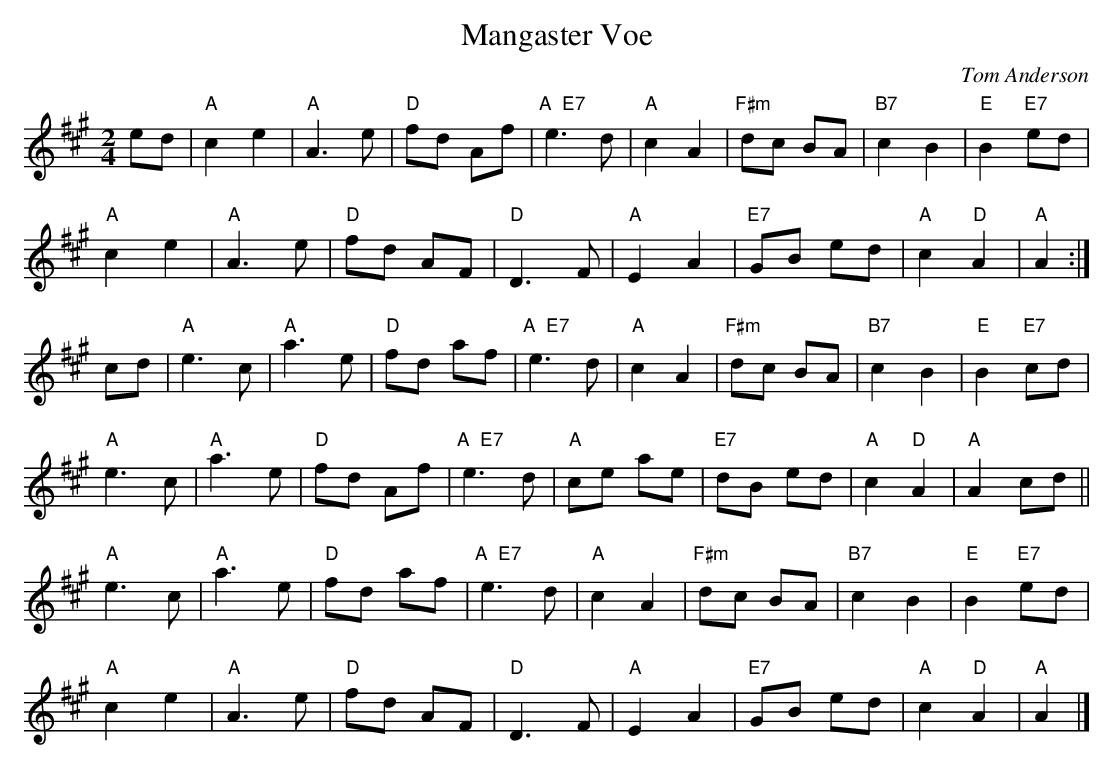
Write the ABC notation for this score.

X:1
T:Mangaster Voe
C:Tom Anderson
M:2/4
L:1/8
K: A
ed | "A"c2 e2 | "A"A3 e | "D"fd Af | "A  E7"e3 d |\
 "A"c2 A2 | "F#m"dc BA | "B7"c2 B2 | "E"B2 "E7"ed |
"A"c2 e2 | "A"A3 e | "D"fd AF | "D"D3 F |\
 "A"E2 A2 | "E7"GB ed | "A"c2 "D"A2 | "A"A2 :|
cd | "A"e3 c | "A"a3 e | "D"fd af | "A  E7"e3 d |\
 "A"c2 A2 | "F#m"dc BA | "B7"c2 B2 | "E"B2 "E7"cd |
 "A"e3 c | "A"a3 e | "D"fd Af | "A  E7"e3 d |\
  "A"ce ae | "E7"dB ed | "A"c2 "D"A2 | "A"A2 cd ||
"A"e3 c | "A"a3 e | "D"fd af | "A  E7"e3 d |\
 "A"c2 A2 | "F#m"dc BA | "B7"c2 B2 | "E"B2 "E7"ed |
 "A"c2 e2 | "A"A3 e | "D"fd AF | "D"D3 F |\
  "A"E2 A2 | "E7"GB ed | "A"c2 "D"A2 | "A"A2 |]
